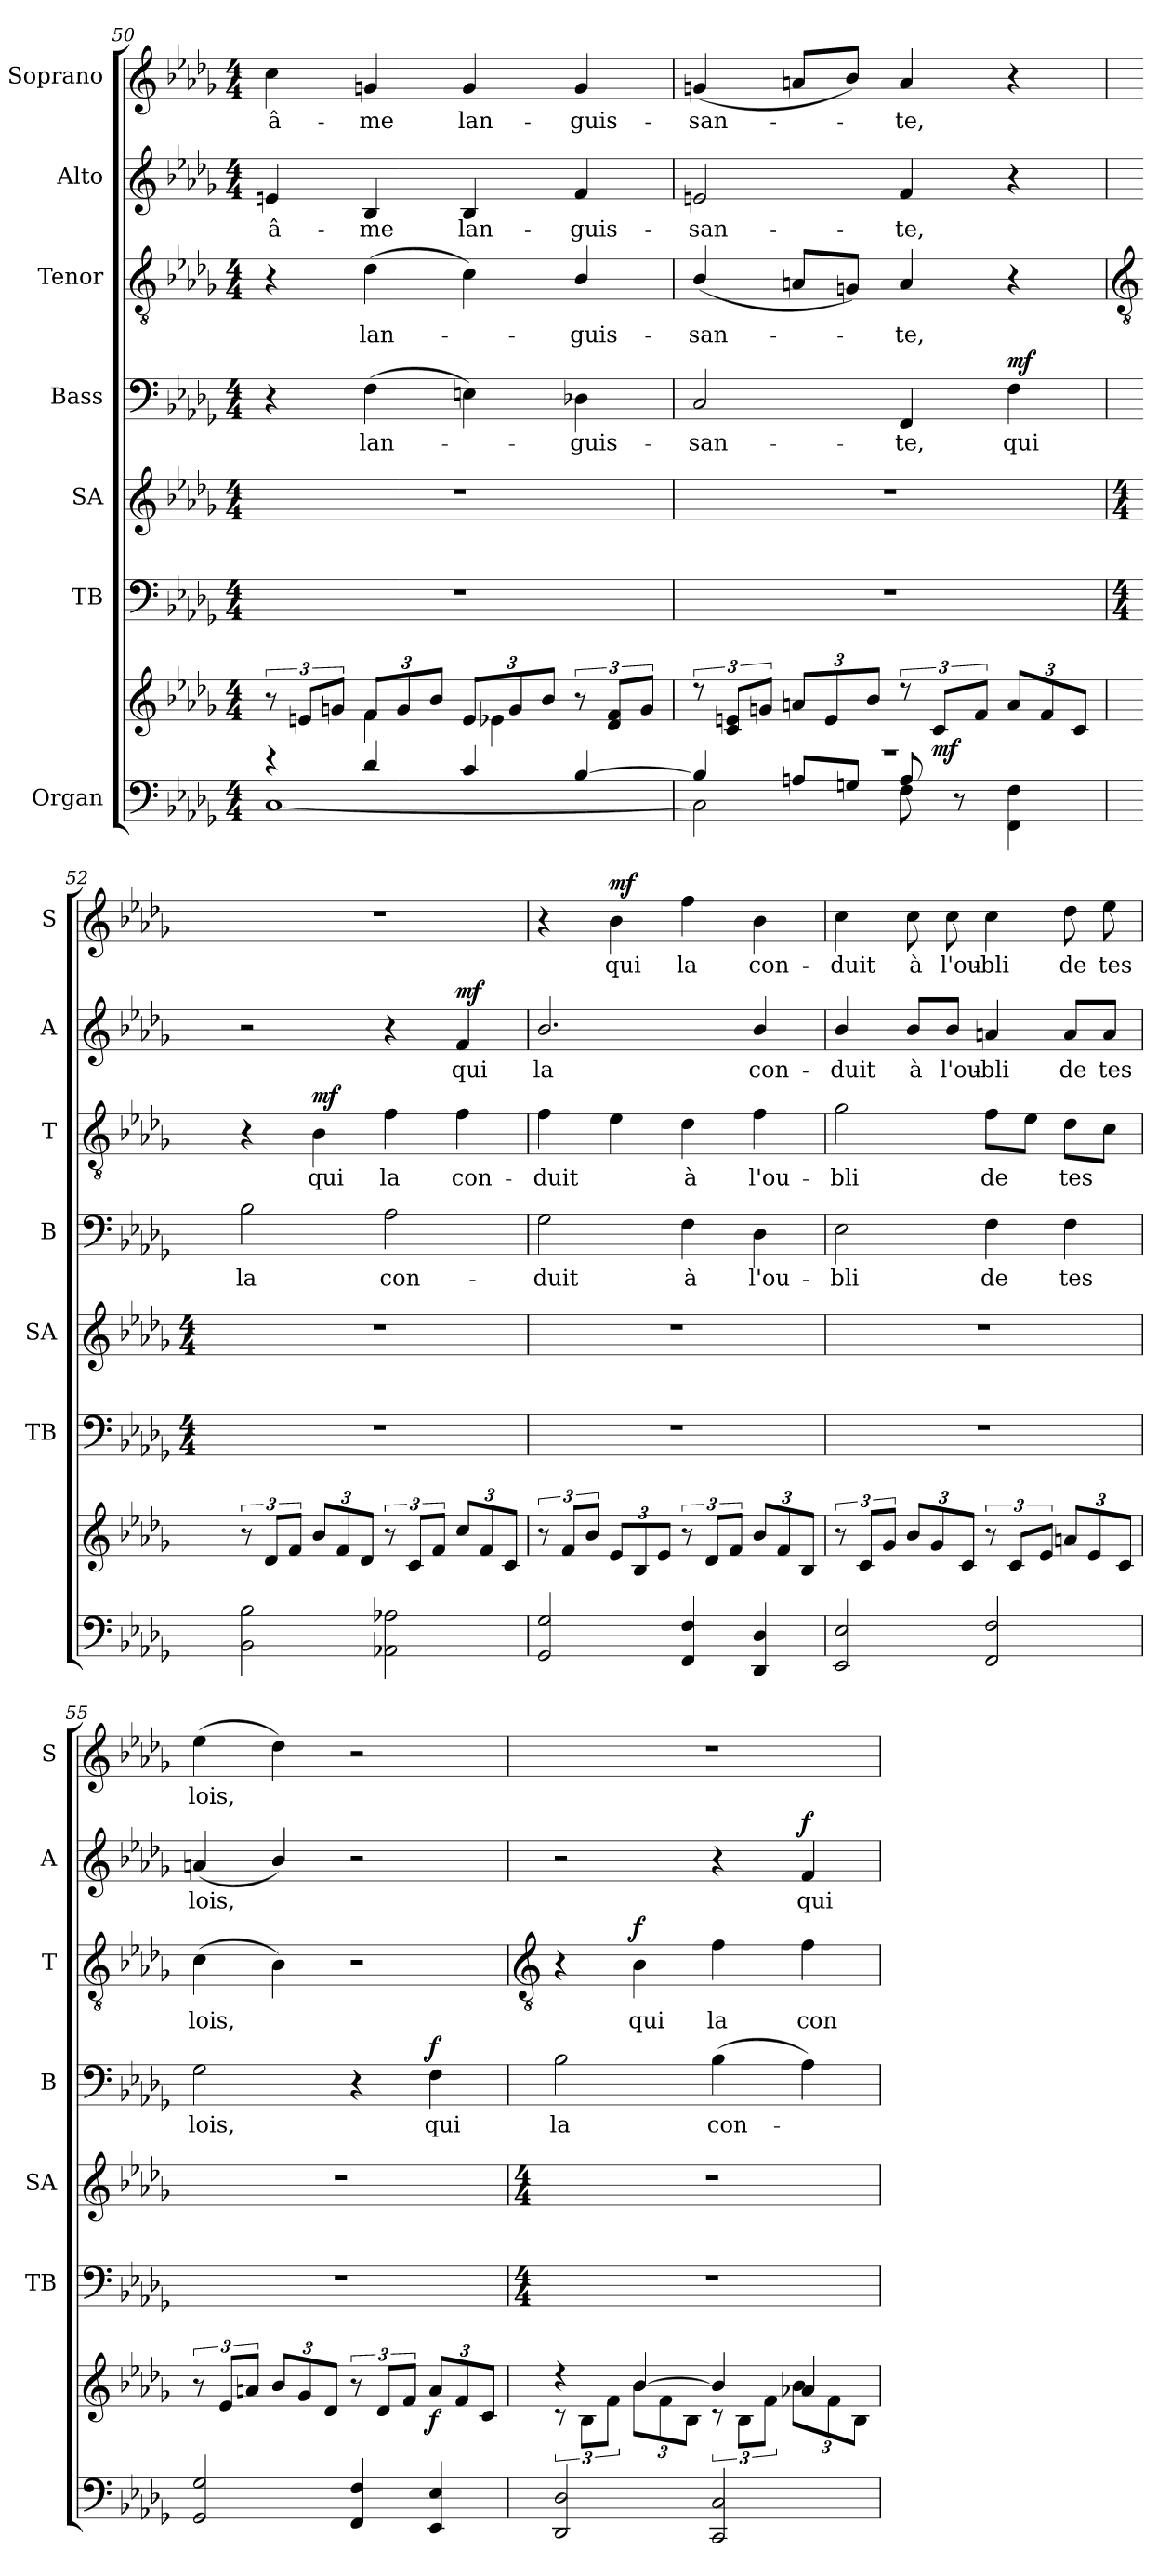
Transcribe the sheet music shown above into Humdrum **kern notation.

**kern	**kern	**dynam	**kern	**kern	**kern	**text	**dynam	**kern	**text	**dynam	**kern	**text	**dynam	**kern	**text	**dynam
*part7	*part7	*part7	*part6	*part5	*part4	*part4	*part4	*part3	*part3	*part3	*part2	*part2	*part2	*part1	*part1	*part1
*staff8	*staff7	*staff7/8	*staff6	*staff5	*staff4	*staff4	*staff4	*staff3	*staff3	*staff3	*staff2	*staff2	*staff2	*staff1	*staff1	*staff1
*I"Organ	*	*	*I"TB	*I"SA	*I"Bass	*	*	*I"Tenor	*	*	*I"Alto	*	*	*I"Soprano	*	*
*	*	*	*I'TB	*I'SA	*I'B	*	*	*I'T	*	*	*I'A	*	*	*I'S	*	*
*clefF4	*clefG2	*	*clefF4	*clefG2	*clefF4	*	*	*clefGv2	*	*	*clefG2	*	*	*clefG2	*	*
*k[b-e-a-d-g-]	*k[b-e-a-d-g-]	*	*k[b-e-a-d-g-]	*k[b-e-a-d-g-]	*k[b-e-a-d-g-]	*	*	*k[b-e-a-d-g-]	*	*	*k[b-e-a-d-g-]	*	*	*k[b-e-a-d-g-]	*	*
*D-:	*D-:	*	*D-:	*D-:	*D-:	*	*	*D-:	*	*	*D-:	*	*	*D-:	*	*
*M4/4	*M4/4	*	*M4/4	*M4/4	*M4/4	*	*	*M4/4	*	*	*M4/4	*	*	*M4/4	*	*
=50	=50	=50	=50	=50	=50	=50	=50	=50	=50	=50	=50	=50	=50	=50	=50	=50
*^	*^	*	*	*	*	*	*	*	*	*	*	*	*	*	*	*
!	!	!	!	!	!	!	!	!	!	!	!	!	!	!LO:LY:b	!	!	!LO:LY:b	!
4r	[1C\	12r	4ryy	.	1r	1r	4r	.	.	4r	.	.	4en	â-	.	4cc	â-	.
.	.	12en/L	.	.	.	.	.	.	.	.	.	.	.	.	.	.	.	.
.	.	12gn/J	.	.	.	.	.	.	.	.	.	.	.	.	.	.	.	.
!	!	!	!	!	!	!	!	!LO:LY:b	!	!	!LO:LY:b	!	!	!LO:LY:b	!	!	!LO:LY:b	!
4d-/	.	12f/L	4f\	.	.	.	(>4F	lan-	.	(>4d-	lan-	.	4B-	-me	.	4gn	-me	.
.	.	12g/	.	.	.	.	.	.	.	.	.	.	.	.	.	.	.	.
.	.	12b-/J	.	.	.	.	.	.	.	.	.	.	.	.	.	.	.	.
!	!	!	!	!	!	!	!	!	!	!	!	!	!	!LO:LY:b	!	!	!LO:LY:b	!
4c/	.	12e/L	4e-\	.	.	.	4En)	.	.	4c)	.	.	4B-	lan-	.	4g	lan-	.
.	.	12g/	.	.	.	.	.	.	.	.	.	.	.	.	.	.	.	.
.	.	12b-/J	.	.	.	.	.	.	.	.	.	.	.	.	.	.	.	.
!	!	!	!	!	!	!	!	!LO:LY:b	!	!	!LO:LY:b	!	!	!LO:LY:b	!	!	!LO:LY:b	!
[4B-/	.	12r	4ryy	.	.	.	4D-X	guis-	.	4B-/	guis-	.	4f	-guis-	.	4g	-guis-	.
.	.	12d-/ 12f/L	.	.	.	.	.	.	.	.	.	.	.	.	.	.	.	.
.	.	12g/J	.	.	.	.	.	.	.	.	.	.	.	.	.	.	.	.
=51	=51	=51	=51	=51	=51	=51	=51	=51	=51	=51	=51	=51	=51	=51	=51	=51	=51	=51
!	!	!	!	!	!	!	!	!LO:LY:b	!	!	!LO:LY:b	!	!	!LO:LY:b	!	!	!LO:LY:b	!
4B-/]	2C\]	12r	1r	.	1r	1r	2C	-san-	.	(<4B-/	-san-	.	2en	-san-	.	(<4gn	-san-	.
.	.	12c/ 12en/L	.	.	.	.	.	.	.	.	.	.	.	.	.	.	.	.
.	.	12gn/J	.	.	.	.	.	.	.	.	.	.	.	.	.	.	.	.
8An/L	.	12an/L	.	.	.	.	.	.	.	8AnL	.	.	.	.	.	8anL	.	.
.	.	12e/	.	.	.	.	.	.	.	.	.	.	.	.	.	.	.	.
8Gn/J	.	.	.	.	.	.	.	.	.	8GnJ)	.	.	.	.	.	8b-J)	.	.
.	.	12b-/J	.	.	.	.	.	.	.	.	.	.	.	.	.	.	.	.
!	!	!	!	!	!	!	!	!LO:LY:b	!	!	!LO:LY:b	!	!	!LO:LY:b	!	!	!LO:LY:b	!
8A/	8F\	12r	.	.	.	.	4FF	-te,	.	4A	te,	.	4f	-te,	.	4a	te,	.
!	!	!	!	!LO:DY:b	!	!	!	!	!	!	!	!	!	!	!	!	!	!
.	.	12c/L	.	mf	.	.	.	.	.	.	.	.	.	.	.	.	.	.
8ryy	8r	.	.	.	.	.	.	.	.	.	.	.	.	.	.	.	.	.
.	.	12f/J	.	.	.	.	.	.	.	.	.	.	.	.	.	.	.	.
!	!	!	!	!	!	!	!	!LO:LY:b	!LO:DY:b	!	!	!	!	!	!	!	!	!
4ryy	4FF\ 4F\	12a/L	.	.	.	.	4F	qui	mf	4r	.	.	4r	.	.	4r	.	.
.	.	12f/	.	.	.	.	.	.	.	.	.	.	.	.	.	.	.	.
.	.	12c/J	.	.	.	.	.	.	.	.	.	.	.	.	.	.	.	.
*v	*v	*	*	*	*	*	*	*	*	*	*	*	*	*	*	*	*	*
*	*v	*v	*	*	*	*	*	*	*	*	*	*	*	*	*	*	*
!!LO:LB:g=z
=52	=52	=52	=52	=52	=52	=52	=52	=52	=52	=52	=52	=52	=52	=52	=52	=52
*	*	*	*	*	*	*	*	*clefGv2	*	*	*	*	*	*	*	*
*	*	*	*M4/4	*M4/4	*	*	*	*	*	*	*	*	*	*	*	*
!	!	!	!	!	!	!LO:LY:b	!	!	!	!	!	!	!	!	!	!
2BB- 2B-	12r	.	1r	1r	2B-	la	.	4r	.	.	2r	.	.	1r	.	.
.	12d-L	.	.	.	.	.	.	.	.	.	.	.	.	.	.	.
.	12fJ	.	.	.	.	.	.	.	.	.	.	.	.	.	.	.
!	!	!	!	!	!	!	!	!	!LO:LY:b	!LO:DY:b	!	!	!	!	!	!
.	12b-L	.	.	.	.	.	.	4B-	qui	mf	.	.	.	.	.	.
.	12f	.	.	.	.	.	.	.	.	.	.	.	.	.	.	.
.	12d-J	.	.	.	.	.	.	.	.	.	.	.	.	.	.	.
!	!	!	!	!	!	!LO:LY:b	!	!	!LO:LY:b	!	!	!	!	!	!	!
2AA-X 2A-X	12r	.	.	.	2A-	con-	.	4f	la	.	4r	.	.	.	.	.
.	12cL	.	.	.	.	.	.	.	.	.	.	.	.	.	.	.
.	12fJ	.	.	.	.	.	.	.	.	.	.	.	.	.	.	.
!	!	!	!	!	!	!	!	!	!LO:LY:b	!	!	!LO:LY:b	!LO:DY:b	!	!	!
.	12ccL	.	.	.	.	.	.	4f	con-	.	4f	qui	mf	.	.	.
.	12f	.	.	.	.	.	.	.	.	.	.	.	.	.	.	.
.	12cJ	.	.	.	.	.	.	.	.	.	.	.	.	.	.	.
=53	=53	=53	=53	=53	=53	=53	=53	=53	=53	=53	=53	=53	=53	=53	=53	=53
!	!	!	!	!	!	!LO:LY:b	!	!	!LO:LY:b	!	!	!LO:LY:b	!	!	!	!
2GG- 2G-	12r	.	1r	1r	2G-	-duit	.	4f	-duit	.	2.b-/	la	.	4r	.	.
.	12fL	.	.	.	.	.	.	.	.	.	.	.	.	.	.	.
.	12b-J	.	.	.	.	.	.	.	.	.	.	.	.	.	.	.
!	!	!	!	!	!	!	!	!	!	!	!	!	!	!	!LO:LY:b	!LO:DY:b
.	12e-L	.	.	.	.	.	.	4e-	.	.	.	.	.	4b-	qui	mf
.	12B-	.	.	.	.	.	.	.	.	.	.	.	.	.	.	.
.	12e-J	.	.	.	.	.	.	.	.	.	.	.	.	.	.	.
!	!	!	!	!	!	!LO:LY:b	!	!	!LO:LY:b	!	!	!	!	!	!LO:LY:b	!
4FF 4F	12r	.	.	.	4F	à	.	4d-	à	.	.	.	.	4ff	la	.
.	12d-L	.	.	.	.	.	.	.	.	.	.	.	.	.	.	.
.	12fJ	.	.	.	.	.	.	.	.	.	.	.	.	.	.	.
!	!	!	!	!	!	!LO:LY:b	!	!	!LO:LY:b	!	!	!LO:LY:b	!	!	!LO:LY:b	!
4DD- 4D-	12b-L	.	.	.	4D-	l'ou-	.	4f	l'ou-	.	4b-/	con-	.	4b-	con-	.
.	12f	.	.	.	.	.	.	.	.	.	.	.	.	.	.	.
.	12B-J	.	.	.	.	.	.	.	.	.	.	.	.	.	.	.
=54	=54	=54	=54	=54	=54	=54	=54	=54	=54	=54	=54	=54	=54	=54	=54	=54
!	!	!	!	!	!	!LO:LY:b	!	!	!LO:LY:b	!	!	!LO:LY:b	!	!	!LO:LY:b	!
2EE- 2E-	12r	.	1r	1r	2E-	-bli	.	2g-	-bli	.	4b-/	-duit	.	4cc	-duit	.
.	12cL	.	.	.	.	.	.	.	.	.	.	.	.	.	.	.
.	12g-J	.	.	.	.	.	.	.	.	.	.	.	.	.	.	.
!	!	!	!	!	!	!	!	!	!	!	!	!LO:LY:b	!	!	!LO:LY:b	!
.	12b-L	.	.	.	.	.	.	.	.	.	8b-/L	à	.	8cc	à	.
.	12g-	.	.	.	.	.	.	.	.	.	.	.	.	.	.	.
!	!	!	!	!	!	!	!	!	!	!	!	!LO:LY:b	!	!	!LO:LY:b	!
.	.	.	.	.	.	.	.	.	.	.	8b-/J	l'ou-	.	8cc	l'ou-	.
.	12cJ	.	.	.	.	.	.	.	.	.	.	.	.	.	.	.
!	!	!	!	!	!	!LO:LY:b	!	!	!LO:LY:b	!	!	!LO:LY:b	!	!	!LO:LY:b	!
2FF 2F	12r	.	.	.	4F	de	.	8fL	de	.	4an	-bli	.	4cc	-bli	.
.	12cL	.	.	.	.	.	.	.	.	.	.	.	.	.	.	.
.	.	.	.	.	.	.	.	8e-J	.	.	.	.	.	.	.	.
.	12e-J	.	.	.	.	.	.	.	.	.	.	.	.	.	.	.
!	!	!	!	!	!	!LO:LY:b	!	!	!LO:LY:b	!	!	!LO:LY:b	!	!	!LO:LY:b	!
.	12anL	.	.	.	4F	tes	.	8d-L	tes	.	8a/L	de	.	8dd-	de	.
.	12e-	.	.	.	.	.	.	.	.	.	.	.	.	.	.	.
!	!	!	!	!	!	!	!	!	!	!	!	!LO:LY:b	!	!	!LO:LY:b	!
.	.	.	.	.	.	.	.	8cJ	.	.	8a/J	tes	.	8ee-	tes	.
.	12cJ	.	.	.	.	.	.	.	.	.	.	.	.	.	.	.
=55	=55	=55	=55	=55	=55	=55	=55	=55	=55	=55	=55	=55	=55	=55	=55	=55
!	!	!	!	!	!	!LO:LY:b	!	!	!LO:LY:b	!	!	!LO:LY:b	!	!	!LO:LY:b	!
2GG- 2G-	12r	.	1r	1r	2G-	lois,	.	(>4c	lois,	.	(<4an	lois,	.	(>4ee-	lois,	.
.	12e-L	.	.	.	.	.	.	.	.	.	.	.	.	.	.	.
.	12anJ	.	.	.	.	.	.	.	.	.	.	.	.	.	.	.
.	12b-L	.	.	.	.	.	.	4B-)	.	.	4b-/)	.	.	4dd-)	.	.
.	12g-	.	.	.	.	.	.	.	.	.	.	.	.	.	.	.
.	12d-J	.	.	.	.	.	.	.	.	.	.	.	.	.	.	.
4FF 4F	12r	.	.	.	4r	.	.	2r	.	.	2r	.	.	2r	.	.
.	12d-L	.	.	.	.	.	.	.	.	.	.	.	.	.	.	.
.	12fJ	.	.	.	.	.	.	.	.	.	.	.	.	.	.	.
!	!	!LO:DY:b	!	!	!	!LO:LY:b	!LO:DY:b	!	!	!	!	!	!	!	!	!
4EE- 4E-	12aL	f	.	.	4F	qui	f	.	.	.	.	.	.	.	.	.
.	12f	.	.	.	.	.	.	.	.	.	.	.	.	.	.	.
.	12cJ	.	.	.	.	.	.	.	.	.	.	.	.	.	.	.
!!LO:LB:g=z
=56	=56	=56	=56	=56	=56	=56	=56	=56	=56	=56	=56	=56	=56	=56	=56	=56
*	*	*	*	*	*	*	*	*clefGv2	*	*	*	*	*	*	*	*
*	*	*	*M4/4	*M4/4	*	*	*	*	*	*	*	*	*	*	*	*
*	*^	*	*	*	*	*	*	*	*	*	*	*	*	*	*	*
!	!	!	!	!	!	!	!LO:LY:b	!	!	!	!	!	!	!	!	!	!
2DD- 2D-	4r	12r	.	1r	1r	2B-	la	.	4r	.	.	2r	.	.	1r	.	.
.	.	12B-\L	.	.	.	.	.	.	.	.	.	.	.	.	.	.	.
.	.	12f\J	.	.	.	.	.	.	.	.	.	.	.	.	.	.	.
!	!	!	!	!	!	!	!	!	!	!LO:LY:b	!LO:DY:b	!	!	!	!	!	!
.	[4b-/	12b-\L	.	.	.	.	.	.	4B-	qui	f	.	.	.	.	.	.
.	.	12f\	.	.	.	.	.	.	.	.	.	.	.	.	.	.	.
.	.	12B-\J	.	.	.	.	.	.	.	.	.	.	.	.	.	.	.
!	!	!	!	!	!	!	!LO:LY:b	!	!	!LO:LY:b	!	!	!	!	!	!	!
2CC 2C	4b-/]	12r	.	.	.	(>4B-	con-	.	4f	la	.	4r	.	.	.	.	.
.	.	12B-\L	.	.	.	.	.	.	.	.	.	.	.	.	.	.	.
.	.	12f\J	.	.	.	.	.	.	.	.	.	.	.	.	.	.	.
!	!	!	!	!	!	!	!	!	!	!LO:LY:b	!	!	!LO:LY:b	!LO:DY:b	!	!	!
.	4a-X/	12b-\L	.	.	.	4A-)	.	.	4f	con-	.	4f	qui	f	.	.	.
.	.	12f\	.	.	.	.	.	.	.	.	.	.	.	.	.	.	.
.	.	12B-\J	.	.	.	.	.	.	.	.	.	.	.	.	.	.	.
*	*v	*v	*	*	*	*	*	*	*	*	*	*	*	*	*	*	*
=	=	=	=	=	=	=	=	=	=	=	=	=	=	=	=	=
*-	*-	*-	*-	*-	*-	*-	*-	*-	*-	*-	*-	*-	*-	*-	*-	*-
